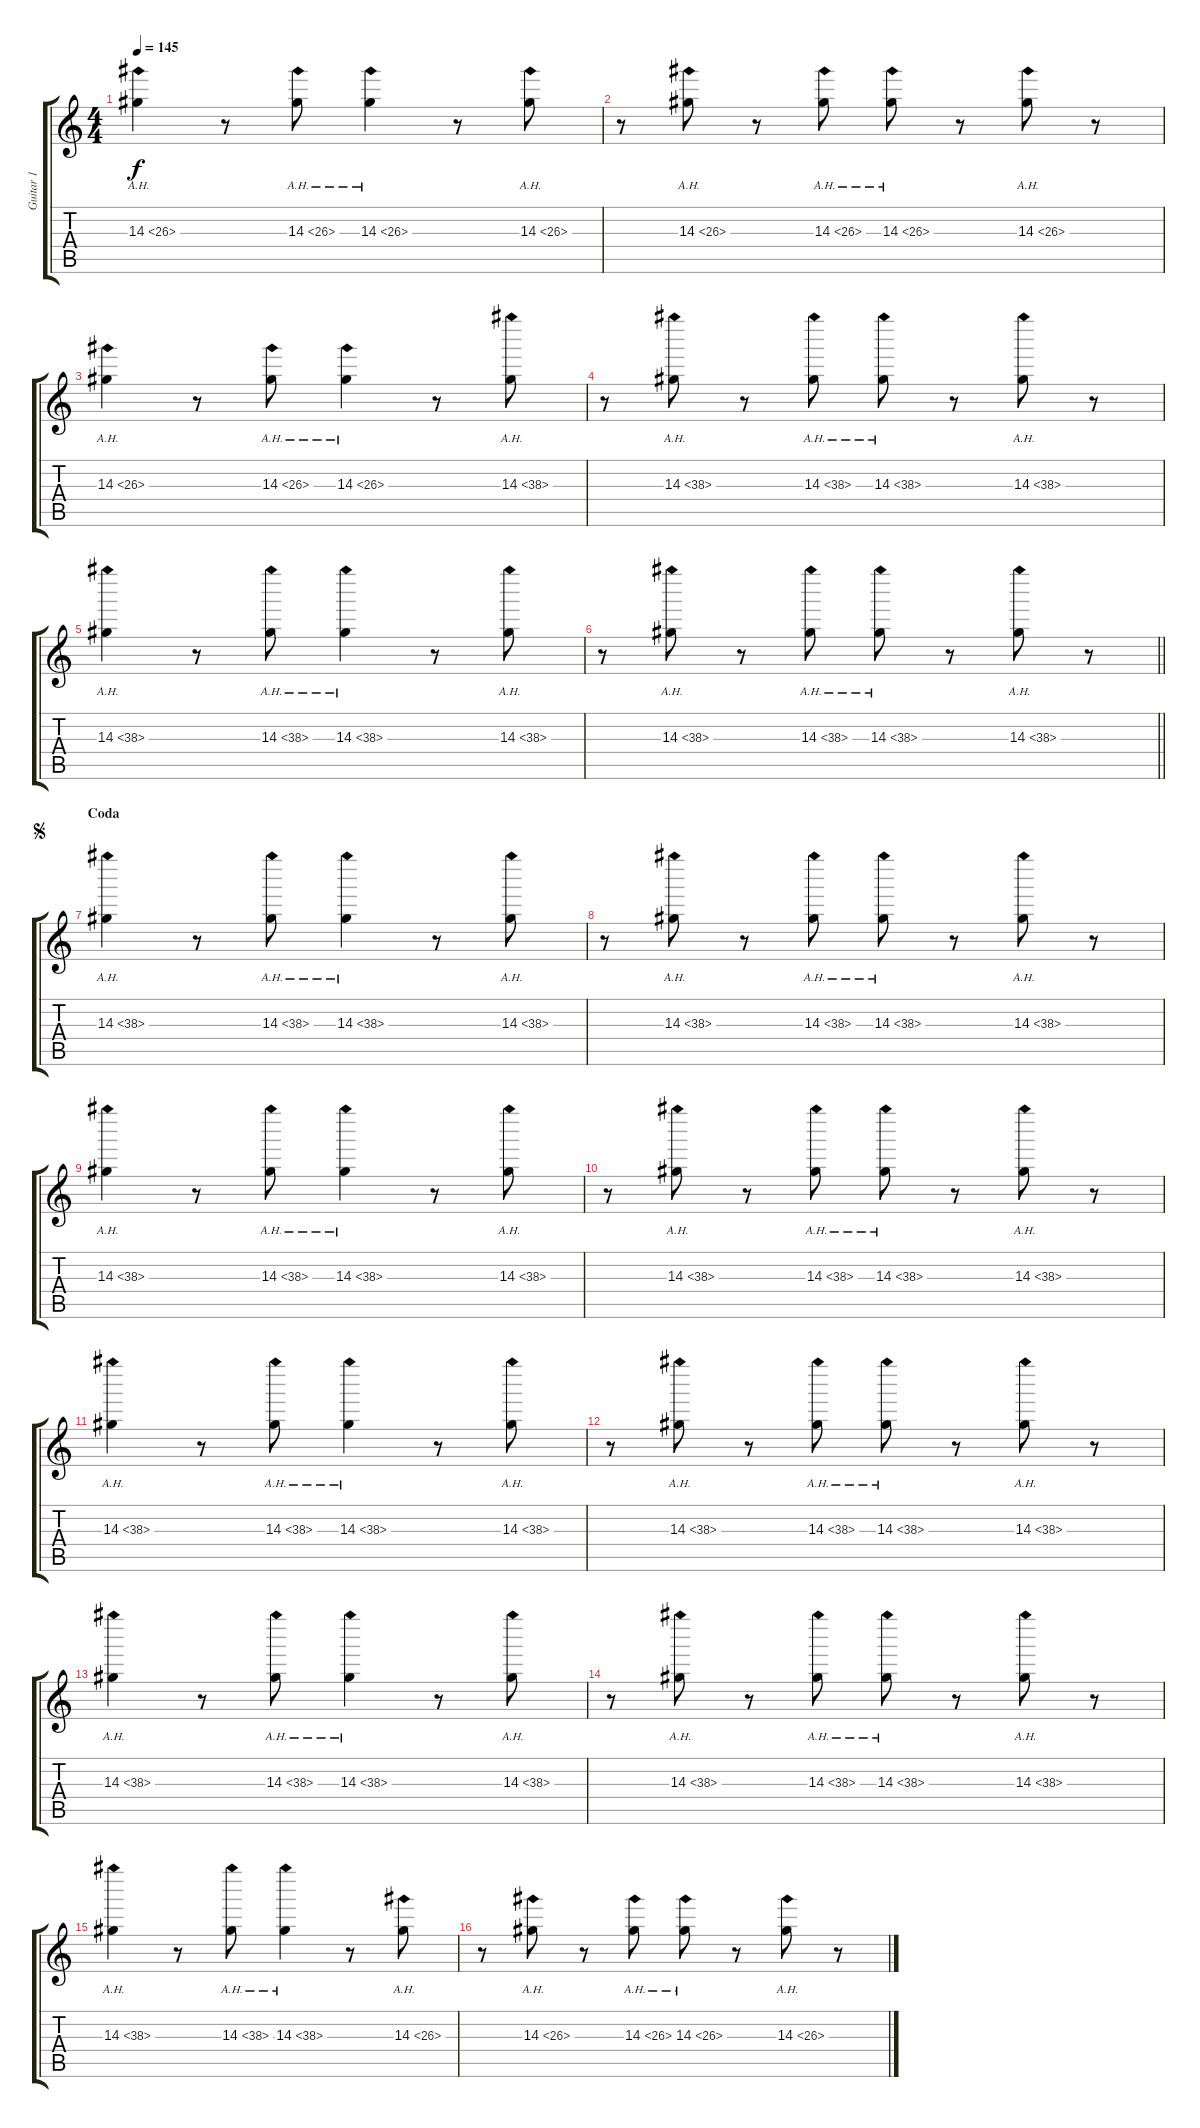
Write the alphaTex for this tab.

\track ("Guitar 1" "Guitar 1") {instrument distortionguitar}
\staff {score tabs}
\tuning (Eb4 Bb3 Gb3 Db3 Ab2 Eb2) {hide}
\ts (4 4)
\tempo 145
\clef g2
\ks c
14.3{ah 12}.4{dy f} r.8 14.3{ah 12}.8 14.3{ah 12}.4 r.8 14.3{ah 12}.8 |
r.8 14.3{ah 12}.8 r.8 14.3{ah 12}.8 14.3{ah 12}.8 r.8 14.3{ah 12}.8 r.8 |
14.3{ah 12}.4 r.8 14.3{ah 12}.8 14.3{ah 12}.4 r.8 14.3{ah 24}.8 |
r.8 14.3{ah 24}.8 r.8 14.3{ah 24}.8 14.3{ah 24}.8 r.8 14.3{ah 24}.8 r.8 |
14.3{ah 24}.4 r.8 14.3{ah 24}.8 14.3{ah 24}.4 r.8 14.3{ah 24}.8 |
\barLineRight lightlight
r.8 14.3{ah 24}.8 r.8 14.3{ah 24}.8 14.3{ah 24}.8 r.8 14.3{ah 24}.8 r.8 |
\section ("" "Coda")
\jump segno
14.3{ah 24}.4 r.8 14.3{ah 24}.8 14.3{ah 24}.4 r.8 14.3{ah 24}.8 |
r.8 14.3{ah 24}.8 r.8 14.3{ah 24}.8 14.3{ah 24}.8 r.8 14.3{ah 24}.8 r.8 |
14.3{ah 24}.4 r.8 14.3{ah 24}.8 14.3{ah 24}.4 r.8 14.3{ah 24}.8 |
r.8 14.3{ah 24}.8 r.8 14.3{ah 24}.8 14.3{ah 24}.8 r.8 14.3{ah 24}.8 r.8 |
14.3{ah 24}.4 r.8 14.3{ah 24}.8 14.3{ah 24}.4 r.8 14.3{ah 24}.8 |
r.8 14.3{ah 24}.8 r.8 14.3{ah 24}.8 14.3{ah 24}.8 r.8 14.3{ah 24}.8 r.8 |
14.3{ah 24}.4 r.8 14.3{ah 24}.8 14.3{ah 24}.4 r.8 14.3{ah 24}.8 |
r.8 14.3{ah 24}.8 r.8 14.3{ah 24}.8 14.3{ah 24}.8 r.8 14.3{ah 24}.8 r.8 |
14.3{ah 24}.4 r.8 14.3{ah 24}.8 14.3{ah 24}.4 r.8 14.3{ah 12}.8 |
r.8 14.3{ah 12}.8 r.8 14.3{ah 12}.8 14.3{ah 12}.8 r.8 14.3{ah 12}.8 r.8
